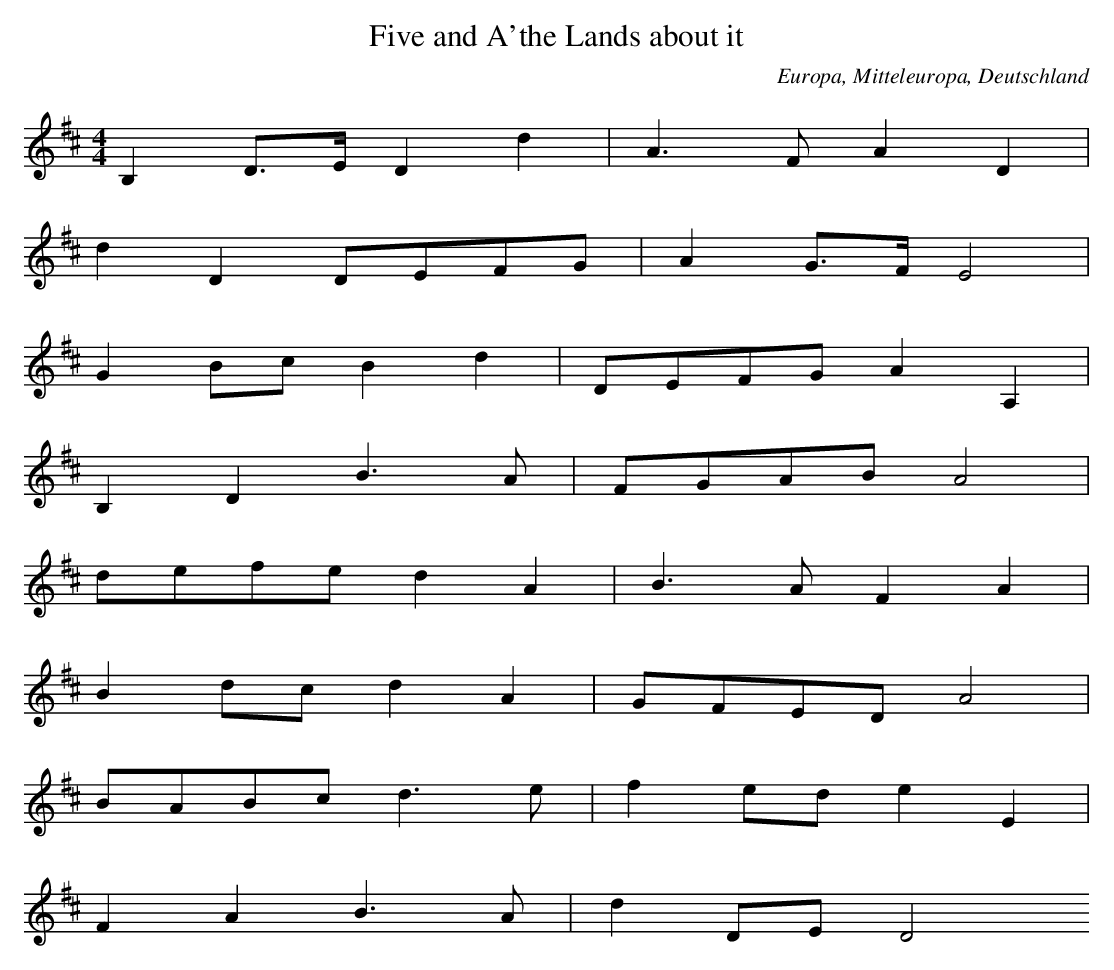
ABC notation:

X:1
T: Five and A'the Lands about it
O: Europa, Mitteleuropa, Deutschland
M: 4/4
L: 1/16
K: D
B,4D3ED4d4 | A6F2A4D4 |
d4D4D2E2F2G2 | A4G3FE8 |
G4B2c2B4d4 | D2E2F2G2A4A,4 |
B,4D4B6A2 | F2G2A2B2A8 |
d2e2f2e2d4A4 | B6A2F4A4 |
B4d2c2d4A4 | G2F2E2D2A8 |
B2A2B2c2d6e2 | f4e2d2e4E4 |
F4A4B6A2 | d4D2E2D8
